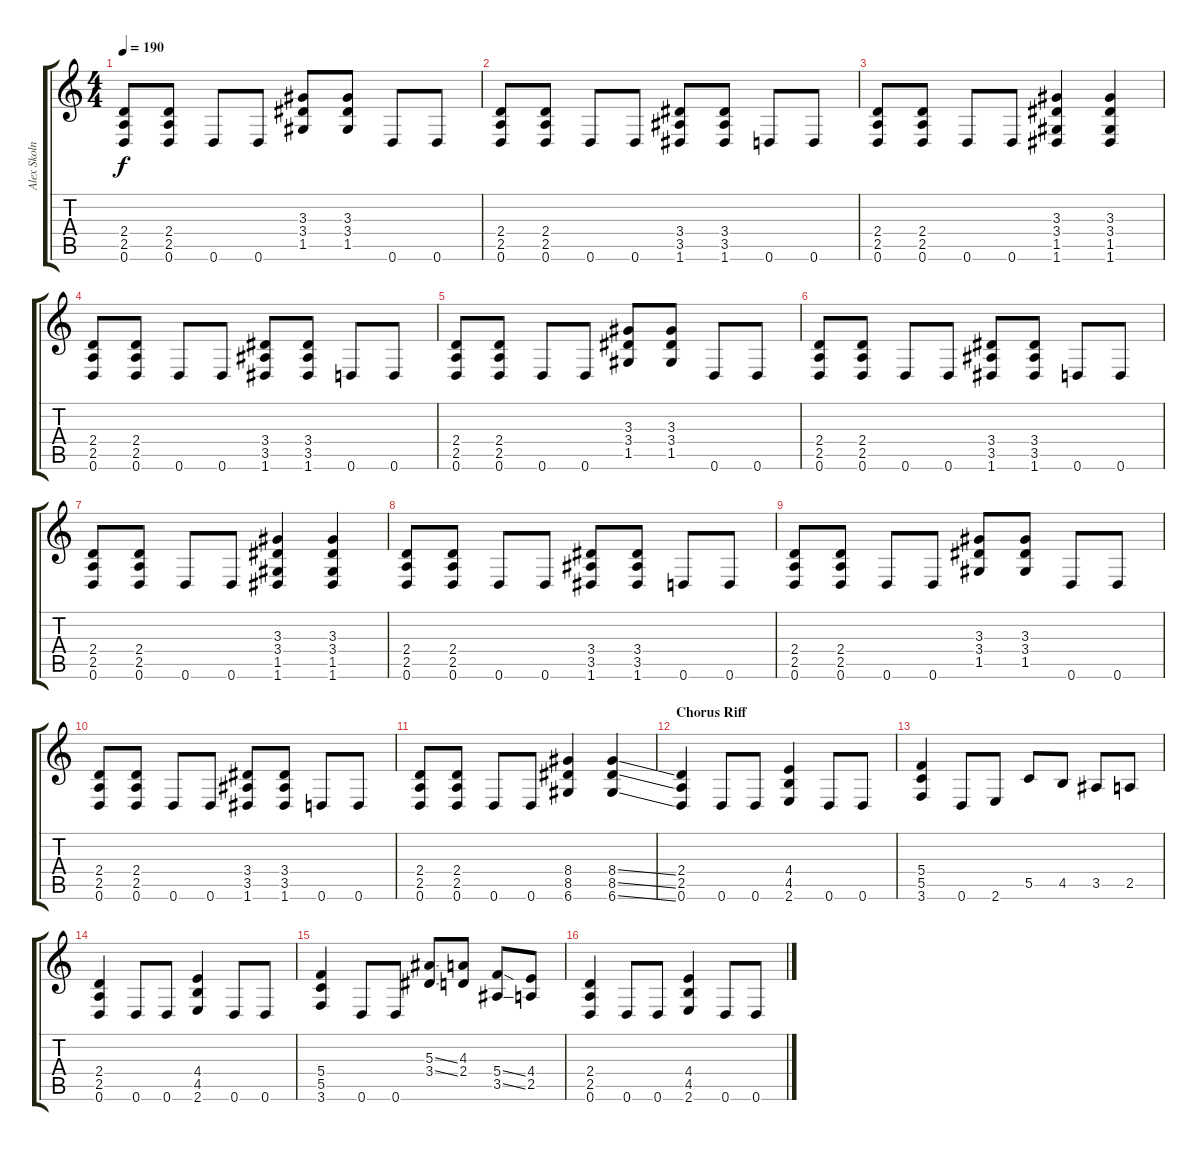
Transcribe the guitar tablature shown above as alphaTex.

\track ("Alex Skolnick - Lead Guitar" "Alex Skoln") {instrument distortionguitar}
\staff {score tabs}
\tuning (D4 A3 F3 C3 G2 D2) {hide}
\ts (4 4)
\tempo 190
\clef g2
\ks c
(2.4 2.5 0.6).8{dy f} (2.4 2.5 0.6).8 0.6.8 0.6.8 (3.3 3.4 1.5).8 (3.3 3.4 1.5).8 0.6.8 0.6.8 |
(2.4 2.5 0.6).8 (2.4 2.5 0.6).8 0.6.8 0.6.8 (3.4 3.5 1.6).8 (3.4 3.5 1.6).8 0.6.8 0.6.8 |
(2.4 2.5 0.6).8 (2.4 2.5 0.6).8 0.6.8 0.6.8 (3.3 3.4 1.5 1.6).4 (3.3 3.4 1.5 1.6).4 |
(2.4 2.5 0.6).8 (2.4 2.5 0.6).8 0.6.8 0.6.8 (3.4 3.5 1.6).8 (3.4 3.5 1.6).8 0.6.8 0.6.8 |
(2.4 2.5 0.6).8 (2.4 2.5 0.6).8 0.6.8 0.6.8 (3.3 3.4 1.5).8 (3.3 3.4 1.5).8 0.6.8 0.6.8 |
(2.4 2.5 0.6).8 (2.4 2.5 0.6).8 0.6.8 0.6.8 (3.4 3.5 1.6).8 (3.4 3.5 1.6).8 0.6.8 0.6.8 |
(2.4 2.5 0.6).8 (2.4 2.5 0.6).8 0.6.8 0.6.8 (3.3 3.4 1.5 1.6).4 (3.3 3.4 1.5 1.6).4 |
(2.4 2.5 0.6).8 (2.4 2.5 0.6).8 0.6.8 0.6.8 (3.4 3.5 1.6).8 (3.4 3.5 1.6).8 0.6.8 0.6.8 |
(2.4 2.5 0.6).8 (2.4 2.5 0.6).8 0.6.8 0.6.8 (3.3 3.4 1.5).8 (3.3 3.4 1.5).8 0.6.8 0.6.8 |
(2.4 2.5 0.6).8 (2.4 2.5 0.6).8 0.6.8 0.6.8 (3.4 3.5 1.6).8 (3.4 3.5 1.6).8 0.6.8 0.6.8 |
(2.4 2.5 0.6).8 (2.4 2.5 0.6).8 0.6.8 0.6.8 (8.4 8.5 6.6).4 (8.4{ss} 8.5{ss} 6.6{ss}).4 |
\section ("" "Chorus Riff")
(2.4 2.5 0.6).4 0.6.8 0.6.8 (4.4 4.5 2.6).4 0.6.8 0.6.8 |
(5.4 5.5 3.6).4 0.6.8 2.6.8 5.5.8 4.5.8 3.5.8 2.5.8 |
(2.4 2.5 0.6).4 0.6.8 0.6.8 (4.4 4.5 2.6).4 0.6.8 0.6.8 |
(5.4 5.5 3.6).4 0.6.8 0.6.8 (5.3{ss} 3.4{ss}).8 (4.3 2.4).8 (5.4{ss} 3.5{ss}).8 (4.4 2.5).8 |
(2.4 2.5 0.6).4 0.6.8 0.6.8 (4.4 4.5 2.6).4 0.6.8 0.6.8
